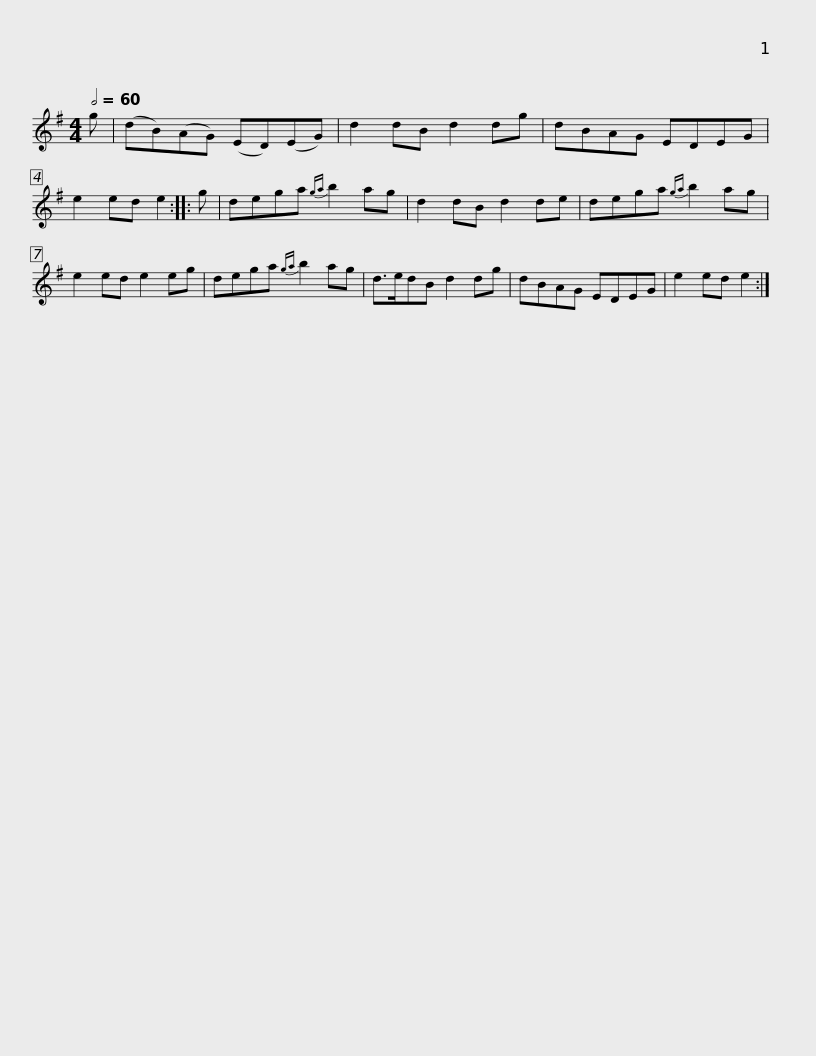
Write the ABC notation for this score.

X:1
L:1/8
Q:1/2=60
M:4/4
I:linebreak $
K:Emin
V:1 treble
V:1
 g | (dB)(AG) (ED)(EG) | d2 dB d2 dg | dBAG EDEG | e2 ed e2 ::$ %5
 g | dega{ga} b2 ag | d2 dB d2 de | dega{ga} b2 ag | e2 ed e2 eg |$ %10
 dega{ga} b2 ag | d>edB d2 dg | dBAG EDEG | e2 ed e2 :| %14
